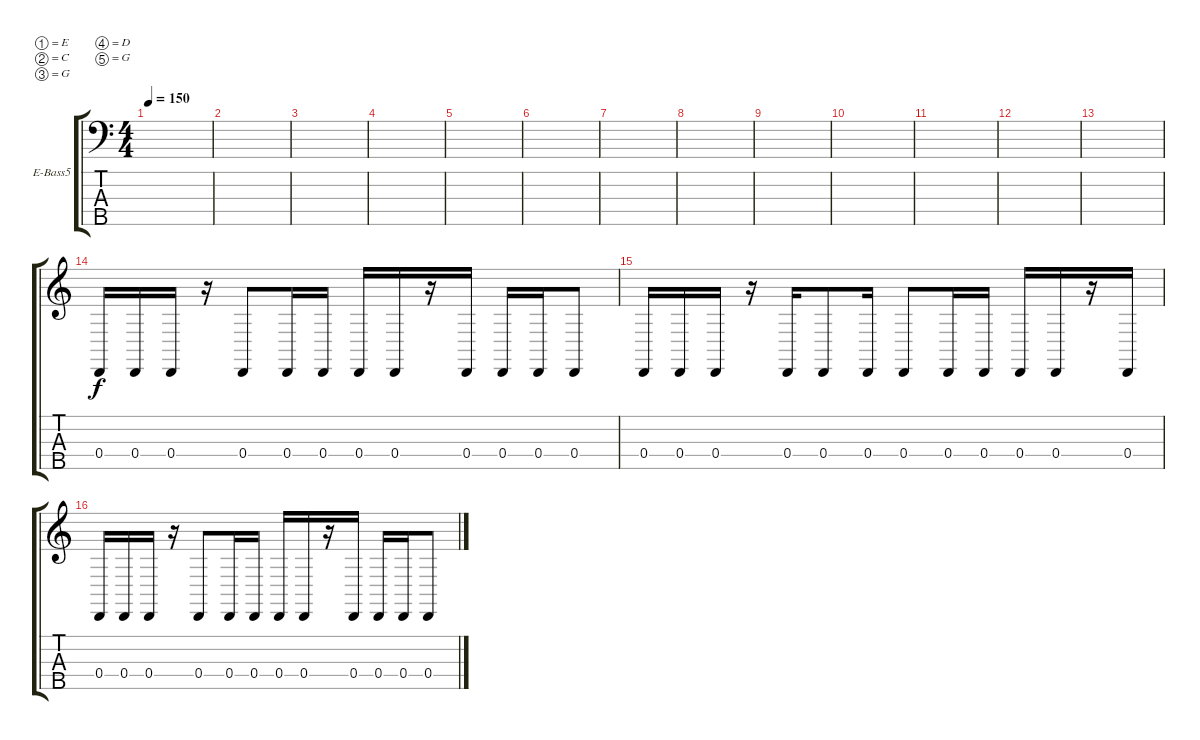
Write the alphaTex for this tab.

\defaultSystemsLayout 4
\bracketExtendMode groupsimilarinstruments
\firstSystemTrackNameOrientation horizontal
\otherSystemsTrackNameOrientation horizontal
\track ("Electric Bass" "E-Bass5") {instrument electricbassfinger}
\staff {score tabs}
\tuning (E2 C2 G1 D1 G0)
\ts (4 4)
\tempo 150
\clef f4
\ks c
|
|
|
|
|
|
|
|
|
|
|
|
|
\clef g2
0.4.16 0.4.16 0.4.16 r.16 0.4.8 0.4.16 0.4.16 0.4.16 0.4.16 r.16 0.4.16 0.4.16 0.4.16 0.4.8 |
0.4.16 0.4.16 0.4.16 r.16 0.4.16 0.4.8 0.4.16 0.4.8 0.4.16 0.4.16 0.4.16 0.4.16 r.16 0.4.16 |
0.4.16 0.4.16 0.4.16 r.16 0.4.8 0.4.16 0.4.16 0.4.16 0.4.16 r.16 0.4.16 0.4.16 0.4.16 0.4.8
